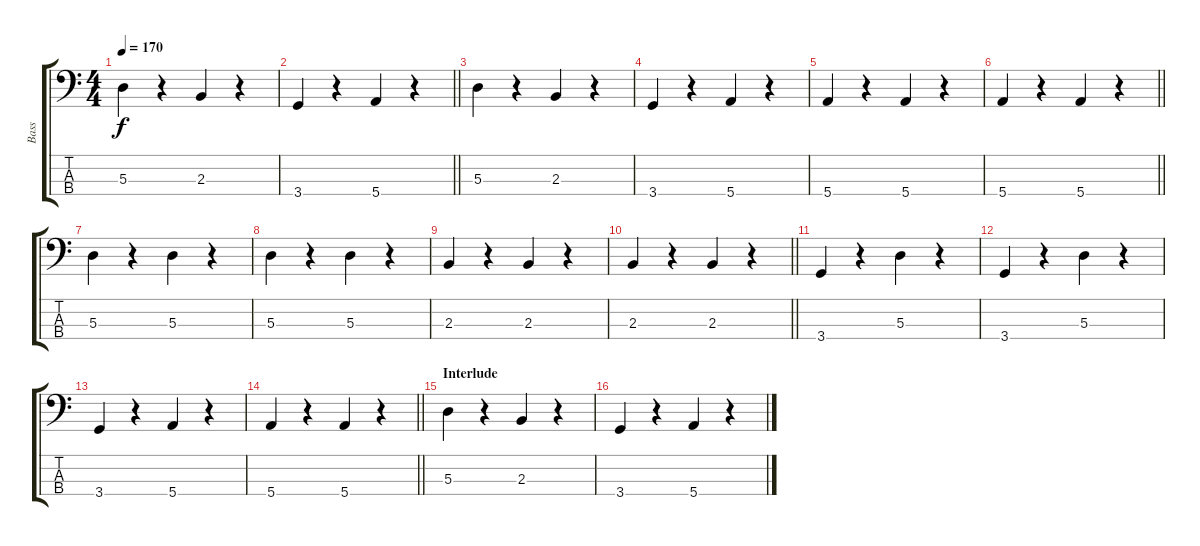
\track ("Bass" "Bass") {instrument acousticbass}
\staff {score tabs}
\tuning (G2 D2 A1 E1) {hide}
\ts (4 4)
\tempo 170
\clef f4
\ks c
5.3.4{dy f} r.4 2.3.4 r.4 |
\barLineRight lightlight
3.4.4 r.4 5.4.4 r.4 |
5.3.4 r.4 2.3.4 r.4 |
3.4.4 r.4 5.4.4 r.4 |
5.4.4 r.4 5.4.4 r.4 |
\barLineRight lightlight
5.4.4 r.4 5.4.4 r.4 |
5.3.4 r.4 5.3.4 r.4 |
5.3.4 r.4 5.3.4 r.4 |
2.3.4 r.4 2.3.4 r.4 |
\barLineRight lightlight
2.3.4 r.4 2.3.4 r.4 |
3.4.4 r.4 5.3.4 r.4 |
3.4.4 r.4 5.3.4 r.4 |
3.4.4 r.4 5.4.4 r.4 |
\barLineRight lightlight
5.4.4 r.4 5.4.4 r.4 |
\section ("" "Interlude")
5.3.4 r.4 2.3.4 r.4 |
3.4.4 r.4 5.4.4 r.4
